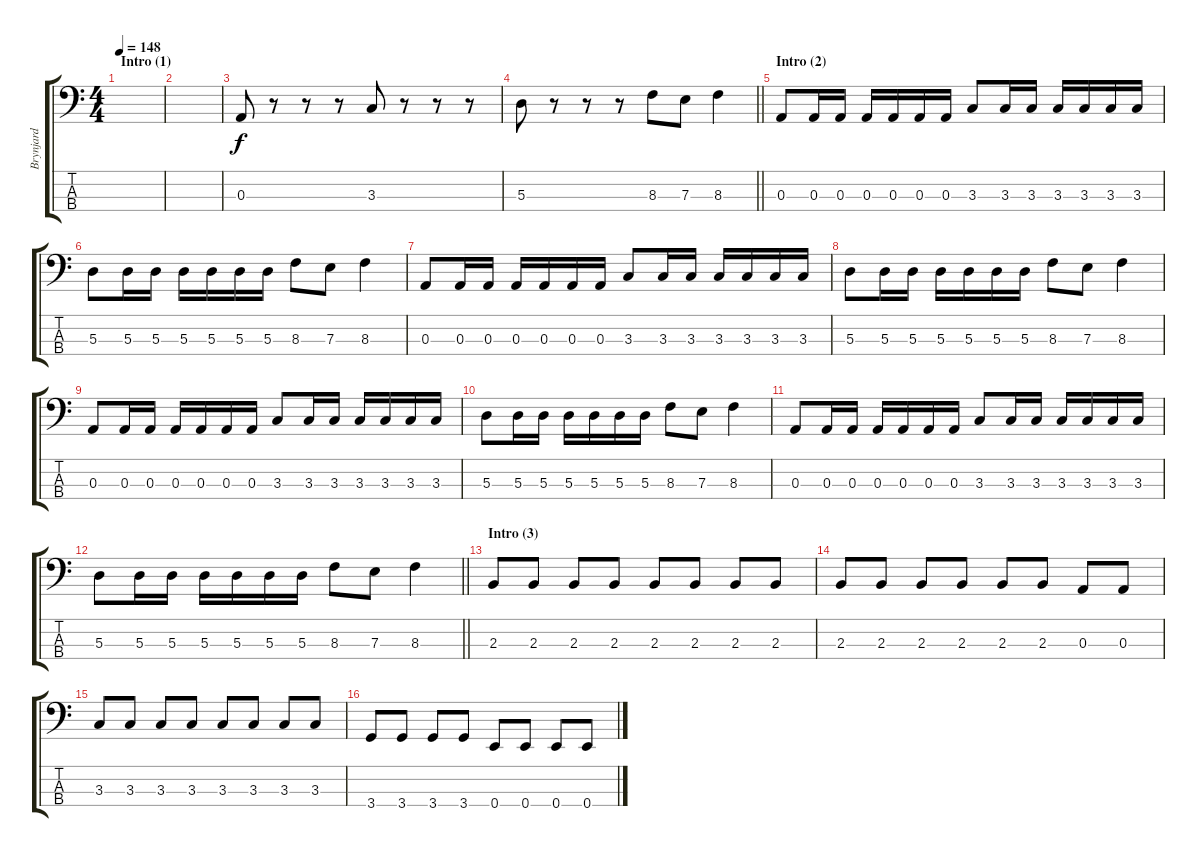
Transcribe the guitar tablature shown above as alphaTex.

\track ("Brynjard" "Brynjard") {instrument electricbasspick}
\staff {score tabs}
\tuning (G2 D2 A1 E1) {hide}
\ts (4 4)
\section ("" "Intro (1)")
\tempo 148
\clef f4
\ks c
|
|
0.3.8 r.8 r.8 r.8 3.3.8 r.8 r.8 r.8 |
\barLineRight lightlight
5.3.8 r.8 r.8 r.8 8.3.8 7.3.8 8.3.4 |
\section ("" "Intro (2)")
0.3.8 0.3.16 0.3.16 0.3.16 0.3.16 0.3.16 0.3.16 3.3.8 3.3.16 3.3.16 3.3.16 3.3.16 3.3.16 3.3.16 |
5.3.8 5.3.16 5.3.16 5.3.16 5.3.16 5.3.16 5.3.16 8.3.8 7.3.8 8.3.4 |
0.3.8 0.3.16 0.3.16 0.3.16 0.3.16 0.3.16 0.3.16 3.3.8 3.3.16 3.3.16 3.3.16 3.3.16 3.3.16 3.3.16 |
5.3.8 5.3.16 5.3.16 5.3.16 5.3.16 5.3.16 5.3.16 8.3.8 7.3.8 8.3.4 |
0.3.8 0.3.16 0.3.16 0.3.16 0.3.16 0.3.16 0.3.16 3.3.8 3.3.16 3.3.16 3.3.16 3.3.16 3.3.16 3.3.16 |
5.3.8 5.3.16 5.3.16 5.3.16 5.3.16 5.3.16 5.3.16 8.3.8 7.3.8 8.3.4 |
0.3.8 0.3.16 0.3.16 0.3.16 0.3.16 0.3.16 0.3.16 3.3.8 3.3.16 3.3.16 3.3.16 3.3.16 3.3.16 3.3.16 |
\barLineRight lightlight
5.3.8 5.3.16 5.3.16 5.3.16 5.3.16 5.3.16 5.3.16 8.3.8 7.3.8 8.3.4 |
\section ("" "Intro (3)")
2.3.8 2.3.8 2.3.8 2.3.8 2.3.8 2.3.8 2.3.8 2.3.8 |
2.3.8 2.3.8 2.3.8 2.3.8 2.3.8 2.3.8 0.3.8 0.3.8 |
3.3.8 3.3.8 3.3.8 3.3.8 3.3.8 3.3.8 3.3.8 3.3.8 |
3.4.8 3.4.8 3.4.8 3.4.8 0.4.8 0.4.8 0.4.8 0.4.8
